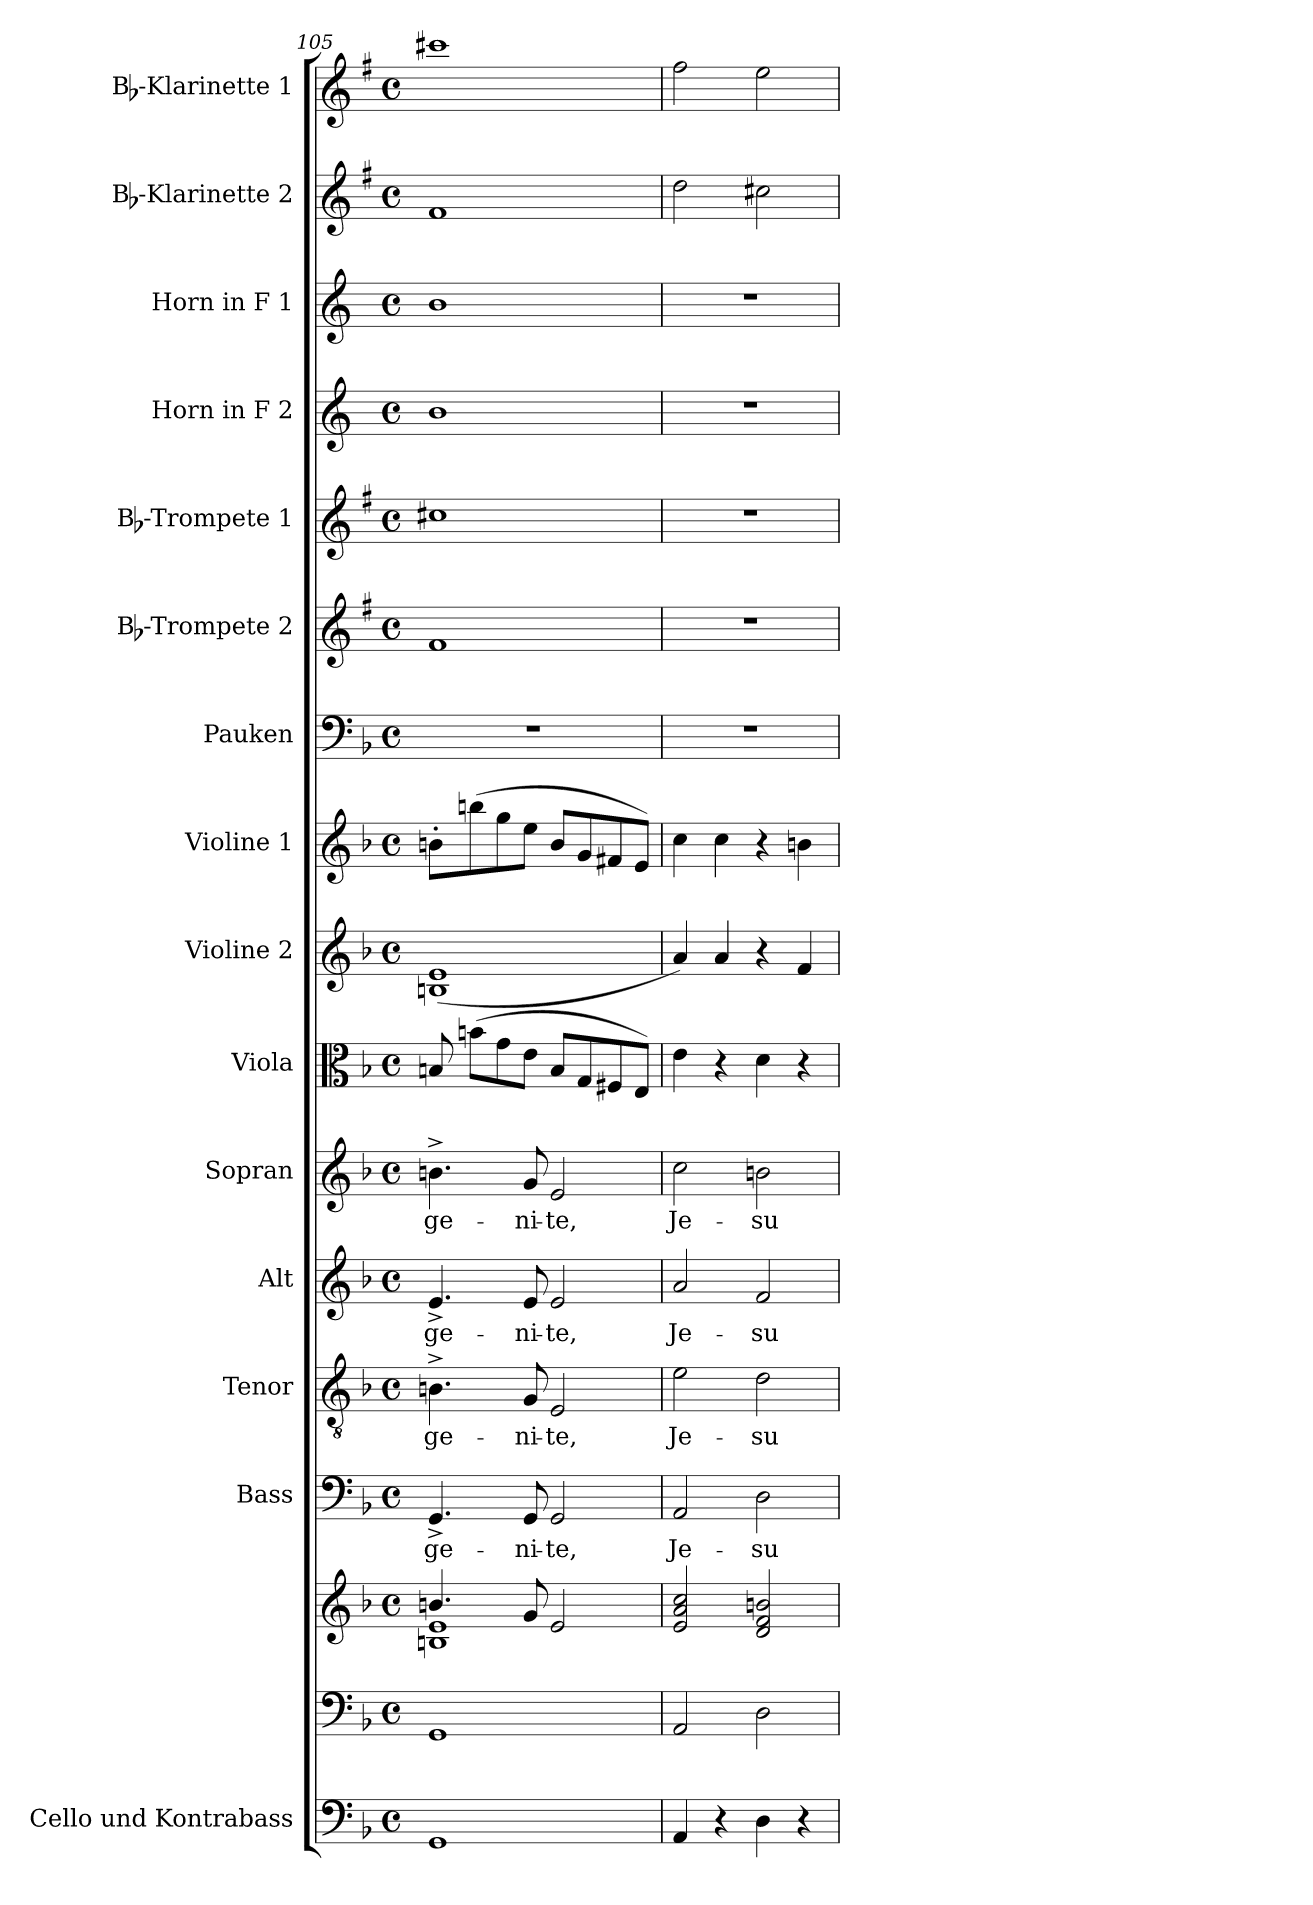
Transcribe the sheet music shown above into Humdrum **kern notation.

**kern	**kern	**kern	**kern	**text	**kern	**text	**kern	**text	**kern	**text	**kern	**kern	**kern	**kern	**kern	**kern	**kern	**kern	**kern	**kern
*part16	*part15	*part15	*part14	*part14	*part13	*part13	*part12	*part12	*part11	*part11	*part10	*part9	*part8	*part7	*part6	*part5	*part4	*part3	*part2	*part1
*staff17	*staff16	*staff15	*staff14	*staff14	*staff13	*staff13	*staff12	*staff12	*staff11	*staff11	*staff10	*staff9	*staff8	*staff7	*staff6	*staff5	*staff4	*staff3	*staff2	*staff1
*I"Cello und Kontrabass	*	*	*I"Bass	*	*I"Tenor	*	*I"Alt	*	*I"Sopran	*	*I"Viola	*I"Violine 2	*I"Violine 1	*I"Pauken	*I"Bb-Trompete 2	*I"Bb-Trompete 1	*I"Horn in F 2	*I"Horn in F 1	*I"Bb-Klarinette 2	*I"Bb-Klarinette 1
*I'Kb.	*	*	*I'B.	*	*I'T.	*	*I'A.	*	*I'S.	*	*I'Vla.	*I'Vl. 2	*I'Vl. 1	*I'Pk.	*I'Bb Trp. 2	*I'Bb Trp. 1	*	*	*I'Bb Kl. 2	*I'Bb Kl. 1
*clefF4	*clefF4	*clefG2	*clefF4	*	*clefGv2	*	*clefG2	*	*clefG2	*	*clefC3	*clefG2	*clefG2	*clefF4	*clefG2	*clefG2	*clefG2	*clefG2	*clefG2	*clefG2
*ITrd7c12	*	*	*	*	*	*	*	*	*	*	*	*	*	*	*ITrd1c2	*ITrd1c2	*ITrd4c7	*ITrd4c7	*ITrd1c2	*ITrd1c2
*k[b-]	*k[b-]	*k[b-]	*k[b-]	*	*k[b-]	*	*k[b-]	*	*k[b-]	*	*k[b-]	*k[b-]	*k[b-]	*k[b-]	*k[b-]	*k[b-]	*k[b-]	*k[b-]	*k[b-]	*k[b-]
*F:	*F:	*F:	*F:	*	*F:	*	*F:	*	*F:	*	*F:	*F:	*F:	*F:	*F:	*F:	*F:	*F:	*F:	*F:
*M4/4	*M4/4	*M4/4	*M4/4	*	*M4/4	*	*M4/4	*	*M4/4	*	*M4/4	*M4/4	*M4/4	*M4/4	*M4/4	*M4/4	*M4/4	*M4/4	*M4/4	*M4/4
*met(c)	*met(c)	*met(c)	*met(c)	*	*met(c)	*	*met(c)	*	*met(c)	*	*met(c)	*met(c)	*met(c)	*met(c)	*met(c)	*met(c)	*met(c)	*met(c)	*met(c)	*met(c)
=105	=105	=105	=105	=105	=105	=105	=105	=105	=105	=105	=105	=105	=105	=105	=105	=105	=105	=105	=105	=105
*	*	*^	*	*	*	*	*	*	*	*	*	*	*	*	*	*	*	*	*	*
!	!	!	!	!	!LO:LY:b	!	!LO:LY:b	!	!LO:LY:b	!	!LO:LY:b	!	!	!	!	!	!	!	!	!	!
1GGG	1GG	4.bn/	1Bn 1e	4.GG^>/	-ge-	4.Bn^>\	-ge-	4.e^>/	-ge-	4.bn^>\	-ge-	8Bn/	(>1Bn 1e	8bn'>\L	1r	1e	1bn	1e	1e	1e	1bbn
.	.	.	.	.	.	.	.	.	.	.	.	(>8bn\L	.	(>8bbn\	.	.	.	.	.	.	.
.	.	.	.	.	.	.	.	.	.	.	.	8g\	.	8gg\	.	.	.	.	.	.	.
!	!	!	!	!	!LO:LY:b	!	!LO:LY:b	!	!LO:LY:b	!	!LO:LY:b	!	!	!	!	!	!	!	!	!	!
.	.	8g/	.	8GG/	-ni-	8G/	-ni-	8e/	-ni-	8g/	-ni-	8e\J	.	8ee\J	.	.	.	.	.	.	.
!	!	!	!	!	!LO:LY:b	!	!LO:LY:b	!	!LO:LY:b	!	!LO:LY:b	!	!	!	!	!	!	!	!	!	!
.	.	2e/	.	2GG/	-te,	2E/	-te,	2e/	-te,	2e/	-te,	8B/L	.	8b/L	.	.	.	.	.	.	.
.	.	.	.	.	.	.	.	.	.	.	.	8G/	.	8g/	.	.	.	.	.	.	.
.	.	.	.	.	.	.	.	.	.	.	.	8F#X/	.	8f#X/	.	.	.	.	.	.	.
.	.	.	.	.	.	.	.	.	.	.	.	8E/J)	.	8e/J)	.	.	.	.	.	.	.
*	*	*v	*v	*	*	*	*	*	*	*	*	*	*	*	*	*	*	*	*	*	*
=106	=106	=106	=106	=106	=106	=106	=106	=106	=106	=106	=106	=106	=106	=106	=106	=106	=106	=106	=106	=106
!	!	!	!	!LO:LY:b	!	!LO:LY:b	!	!LO:LY:b	!	!LO:LY:b	!	!	!	!	!	!	!	!	!	!
4AAA/	2AA/	2e/ 2a/ 2cc/	2AA/	Je-	2e\	Je-	2a/	Je-	2cc\	Je-	4e\	4a/)	4cc\	1r	1r	1r	1r	1r	2cc\	2ee\
4r	.	.	.	.	.	.	.	.	.	.	4r	4a/	4cc\	.	.	.	.	.	.	.
!	!	!	!	!LO:LY:b	!	!LO:LY:b	!	!LO:LY:b	!	!LO:LY:b	!	!	!	!	!	!	!	!	!	!
4DD\	2D\	2d/ 2f/ 2bn/	2D\	-su	2d\	-su	2f/	-su	2bn\	-su	4d\	4r	4r	.	.	.	.	.	2bn\	2dd\
4r	.	.	.	.	.	.	.	.	.	.	4r	4f/	4bn\	.	.	.	.	.	.	.
=	=	=	=	=	=	=	=	=	=	=	=	=	=	=	=	=	=	=	=	=
*-	*-	*-	*-	*-	*-	*-	*-	*-	*-	*-	*-	*-	*-	*-	*-	*-	*-	*-	*-	*-
